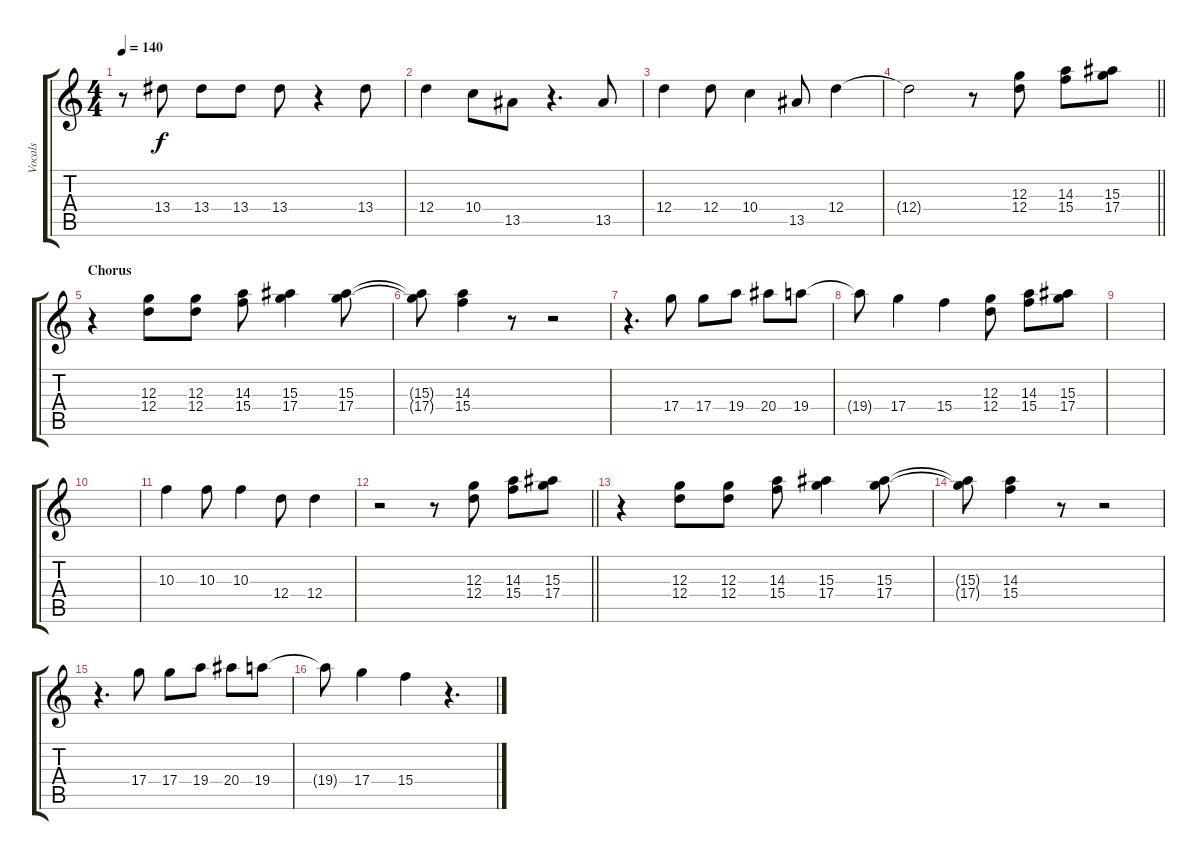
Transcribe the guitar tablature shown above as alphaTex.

\track ("Vocals" "Vocals") {instrument distortionguitar}
\staff {score tabs}
\tuning (E4 B3 G3 D3 A2 E2) {hide}
\ts (4 4)
\tempo 140
\clef g2
\ks c
r.8{dy f} 13.4.8 13.4.8 13.4.8 13.4.8 r.4 13.4.8 |
12.4.4 10.4.8 13.5.8 r.4{d} 13.5.8 |
12.4.4 12.4.8 10.4.4 13.5.8 12.4.4 |
\barLineRight lightlight
12.4{t}.2 r.8 (12.3 12.4).8 (14.3 15.4).8 (15.3 17.4).8 |
\section ("" "Chorus")
r.4 (12.3 12.4).8 (12.3 12.4).8 (14.3 15.4).8 (15.3 17.4).4 (15.3 17.4).8 |
(15.3{t} 17.4{t}).8 (14.3 15.4).4 r.8 r.2 |
r.4{d} 17.4.8 17.4.8 19.4.8 20.4.8 19.4.8 |
19.4{t}.8 17.4.4 15.4.4 (12.3 12.4).8 (14.3 15.4).8 (15.3 17.4).8 |
|
|
10.3.4 10.3.8 10.3.4 12.4.8 12.4.4 |
\barLineRight lightlight
r.2 r.8 (12.3 12.4).8 (14.3 15.4).8 (15.3 17.4).8 |
r.4 (12.3 12.4).8 (12.3 12.4).8 (14.3 15.4).8 (15.3 17.4).4 (15.3 17.4).8 |
(15.3{t} 17.4{t}).8 (14.3 15.4).4 r.8 r.2 |
r.4{d} 17.4.8 17.4.8 19.4.8 20.4.8 19.4.8 |
19.4{t}.8 17.4.4 15.4.4 r.4{d}
